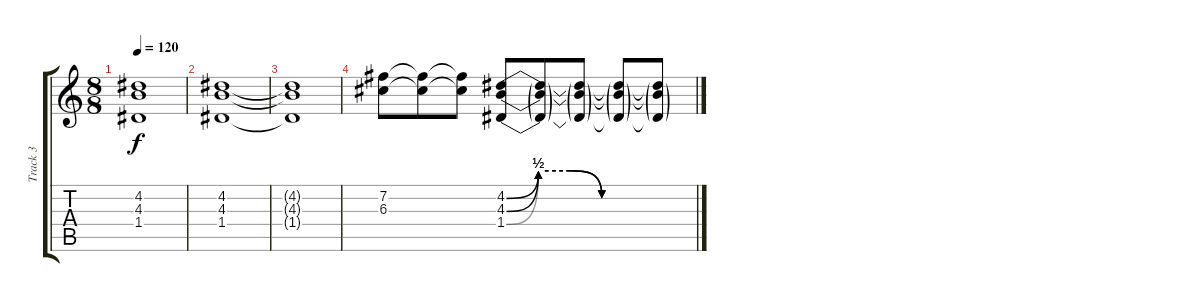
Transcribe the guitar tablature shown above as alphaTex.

\track ("Track 3" "Track 3") {instrument overdrivenguitar}
\staff {score tabs}
\tuning (E4 B3 G3 D3 A2 E2) {hide}
\ts (8 8)
\tempo 120
\clef g2
\ks c
(4.2{t} 4.3{t} 1.4{t}).1{dy f} |
(4.2 4.3 1.4).1 |
(4.2{t} 4.3{t} 1.4{t}).1 |
(7.2 6.3).8 (7.2{t} 6.3{t}).8 (7.2{t} 6.3{t}).8 (4.2{be (custom 0 0 10 2 20 2 30 0 60 0)} 4.3{be (custom 0 0 10 2 20 2 30 0 60 0)} 1.4{be (custom 0 0 10 2 20 2 30 0 60 0)}).8 (4.2{t} 4.3{t} 1.4{t}).8 (4.2{t} 4.3{t} 1.4{t}).8 (4.2{t} 4.3{t} 1.4{t}).8 (4.2{t} 4.3{t} 1.4{t}).8
